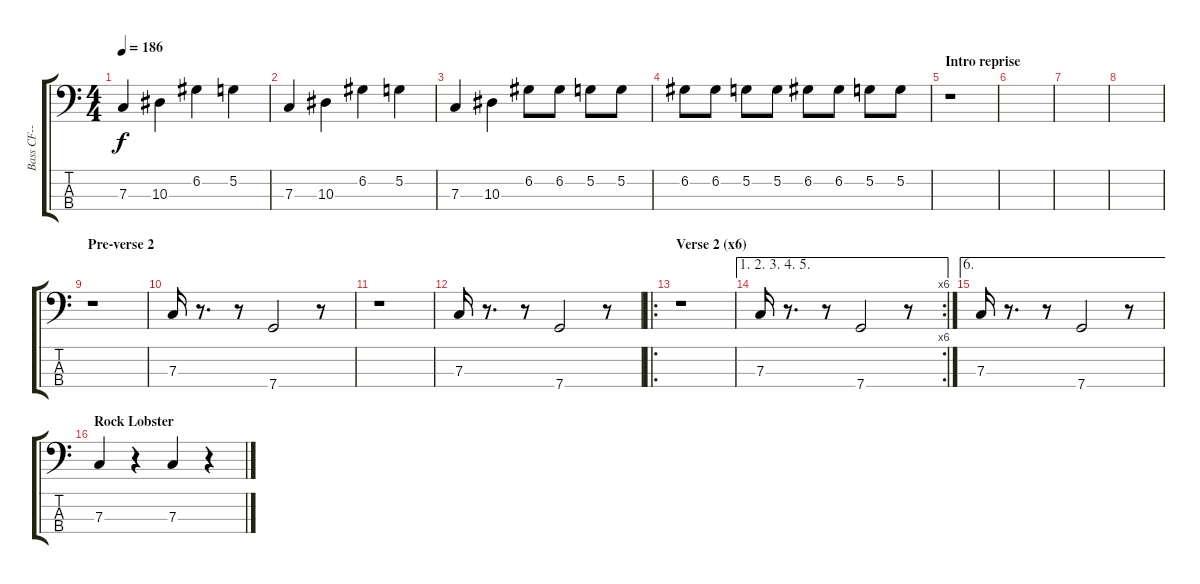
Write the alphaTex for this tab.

\track ("Bass CF--" "Bass CF--") {instrument electricbassfinger}
\staff {score tabs}
\tuning (G2 D2 F1 C1) {hide}
\ts (4 4)
\tempo 186
\clef f4
\ks c
7.3.4{dy f} 10.3.4 6.2.4 5.2.4 |
7.3.4 10.3.4 6.2.4 5.2.4 |
7.3.4 10.3.4 6.2.8 6.2.8 5.2.8 5.2.8 |
6.2.8 6.2.8 5.2.8 5.2.8 6.2.8 6.2.8 5.2.8 5.2.8 |
\section ("" "Intro reprise")
r.1 |
|
|
|
\section ("" "Pre-verse 2")
r.1 |
7.3.16 r.8{d} r.8 7.4.2 r.8 |
r.1 |
7.3.16 r.8{d} r.8 7.4.2 r.8 |
\ro
\section ("" "Verse 2 (x6)")
r.1 |
\ae (1 2 3 4 5)
\rc 6
7.3.16 r.8{d} r.8 7.4.2 r.8 |
\ae 6
7.3.16 r.8{d} r.8 7.4.2 r.8 |
\section ("" "Rock Lobster")
7.3.4 r.4 7.3.4 r.4
